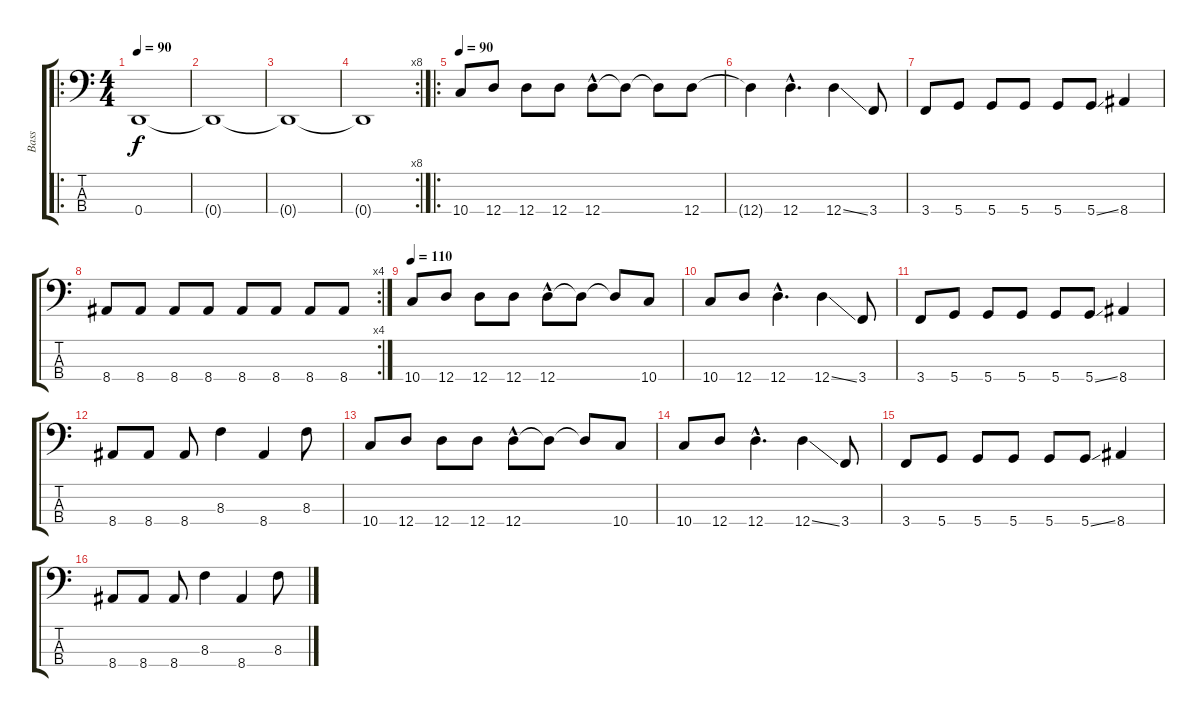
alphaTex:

\track ("Bass" "Bass") {instrument electricbassfinger}
\staff {score tabs}
\tuning (G2 D2 A1 D1) {hide}
\ro
\ts (4 4)
\tempo 90
\clef f4
\ks c
0.4{t}.1{dy f} |
0.4{t}.1 |
0.4{t}.1 |
\rc 8
0.4{t}.1 |
\ro
\tempo 90
10.4.8 12.4.8 12.4.8 12.4.8 12.4{hac}.8 12.4{t}.8 12.4{t}.8 12.4.8 |
12.4{t}.4 12.4{hac}.4{d} 12.4{ss}.4 3.4.8 |
3.4.8 5.4.8 5.4.8 5.4.8 5.4.8 5.4{ss}.8 8.4.4 |
\rc 4
8.4.8 8.4.8 8.4.8 8.4.8 8.4.8 8.4.8 8.4.8 8.4.8 |
\tempo 110
10.4.8 12.4.8 12.4.8 12.4.8 12.4{hac}.8 12.4{t}.8 12.4{t}.8 10.4.8 |
10.4.8 12.4.8 12.4{hac}.4{d} 12.4{ss}.4 3.4.8 |
3.4.8 5.4.8 5.4.8 5.4.8 5.4.8 5.4{ss}.8 8.4.4 |
8.4.8 8.4.8 8.4.8 8.3.4 8.4.4 8.3.8 |
10.4.8 12.4.8 12.4.8 12.4.8 12.4{hac}.8 12.4{t}.8 12.4{t}.8 10.4.8 |
10.4.8 12.4.8 12.4{hac}.4{d} 12.4{ss}.4 3.4.8 |
3.4.8 5.4.8 5.4.8 5.4.8 5.4.8 5.4{ss}.8 8.4.4 |
8.4.8 8.4.8 8.4.8 8.3.4 8.4.4 8.3.8
